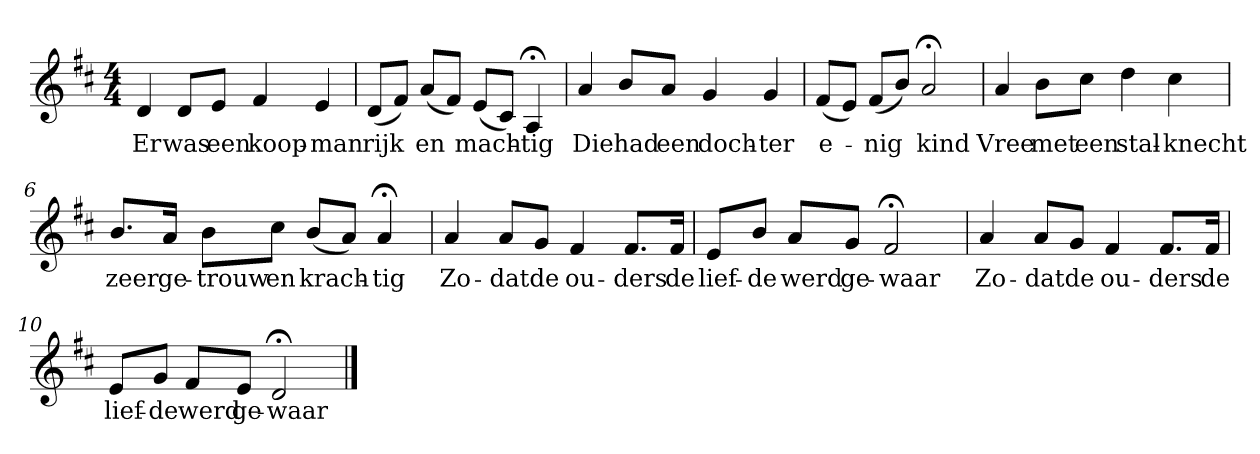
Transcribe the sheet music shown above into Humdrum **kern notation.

**kern	**text
*part1	*part1
*staff1	*staff1
*k[f#c#]	*
*D:	*
*M4/4	*
*MM120	*
=1	=1
4d	Er
8dL	was
8eJ	een
4f#	koop-
4e	-man
=2	=2
(8dL	rijk
8f#J)	.
(8aL	en
8f#J)	.
(8eL	mach-
8c#J)	.
4A;<	-tig
=3	=3
4a	Die
8bL	had
8aJ	een
4g	doch-
4g	-ter
=4	=4
(8f#L	e-
8eJ)	.
(8f#L	-nig
8bJ)	.
2a;<	kind
=5	=5
4a	Vree
8bL	met
8cc#J	een
4dd	stal-
4cc#	-knecht
=6	=6
8.bL	zeer
16aJk	ge-
8bL	-trouw
8cc#J	en
(8bL	krach-
8aJ)	.
4a;<	-tig
=7	=7
4a	Zo-
8aL	-dat
8gJ	de
4f#	ou-
8.f#L	-ders
16f#Jk	de
=8	=8
8eL	lief-
8bJ	-de
8aL	werd
8gJ	ge-
2f#;<	-waar
=9	=9
4a	Zo-
8aL	-dat
8gJ	de
4f#	ou-
8.f#L	-ders
16f#Jk	de
=10	=10
8eL	lief-
8gJ	-de
8f#L	werd
8eJ	ge-
2d;<	-waar
==	==
*-	*-
